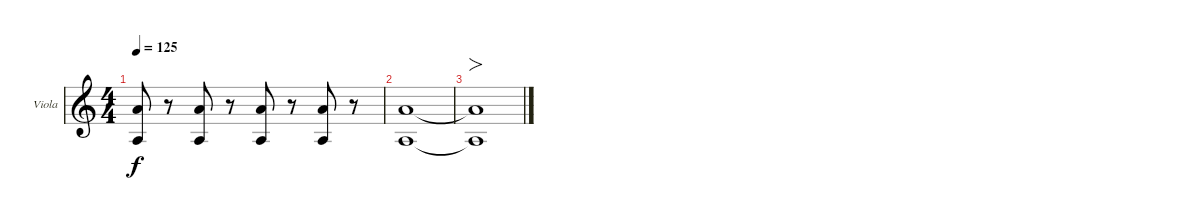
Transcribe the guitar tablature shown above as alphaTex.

\defaultSystemsLayout 4
\bracketExtendMode groupsimilarinstruments
\firstSystemTrackNameOrientation horizontal
\otherSystemsTrackNameOrientation horizontal
\track ("Viola" "Viola") {instrument viola}
\staff {score}
\tuning (A4 D4 G3 C3)
\ts (4 4)
\tempo 125
\clef g2
\ks c
(2.3 7.2).8{dy f} r.8 (2.3 7.2).8 r.8 (2.3 7.2).8 r.8 (2.3 7.2).8 r.8 |
(2.3 7.2).1 |
(7.2{t} 2.3{t}).1{fo}
